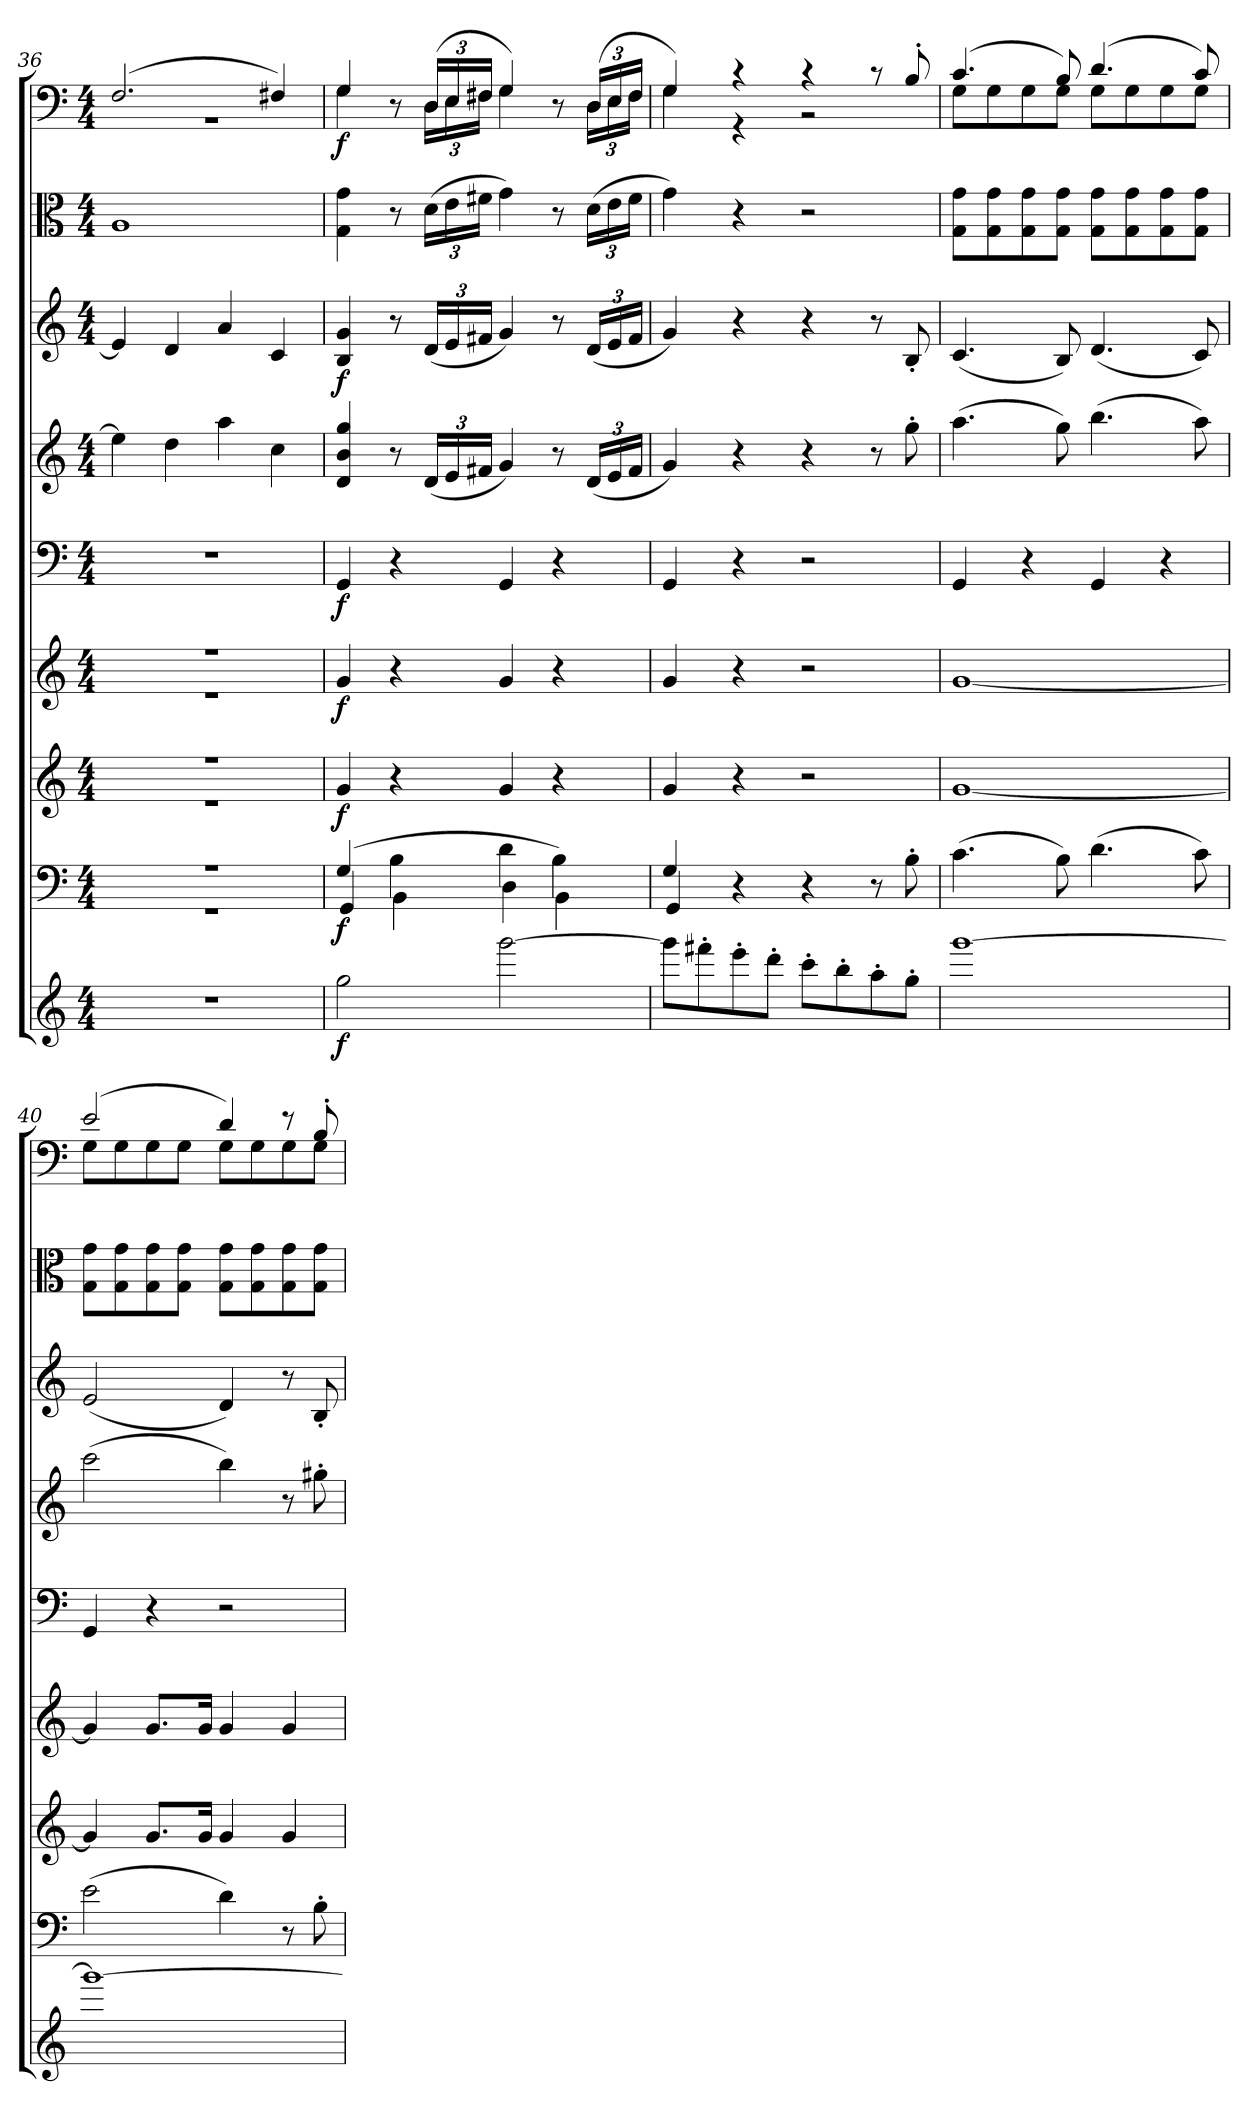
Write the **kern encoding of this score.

**kern	**dynam	**kern	**dynam	**kern	**dynam	**kern	**dynam	**kern	**dynam	**kern	**kern	**dynam	**kern	**kern	**dynam
*part9	*part9	*part8	*part8	*part7	*part7	*part6	*part6	*part5	*part5	*part4	*part3	*part3	*part2	*part1	*part1
*staff9	*staff9	*staff8	*staff8	*staff7	*staff7	*staff6	*staff6	*staff5	*staff5	*staff4	*staff3	*staff3	*staff2	*staff1	*staff1
*clefG2	*	*clefF4	*	*clefG2	*	*clefG2	*	*clefF4	*	*clefG2	*clefG2	*	*clefC3	*clefF4	*
*k[]	*	*k[]	*	*k[]	*	*k[]	*	*k[]	*	*k[]	*k[]	*	*k[]	*k[]	*
*C:	*	*C:	*	*C:	*	*C:	*	*C:	*	*C:	*C:	*	*C:	*C:	*
*M4/4	*	*M4/4	*	*M4/4	*	*M4/4	*	*M4/4	*	*M4/4	*M4/4	*	*M4/4	*M4/4	*
=36	=36	=36	=36	=36	=36	=36	=36	=36	=36	=36	=36	=36	=36	=36	=36
*	*	*^	*	*^	*	*^	*	*	*	*	*	*	*	*^	*
1r	.	1r	1r	.	1r	1r	.	1r	1r	.	1r	.	4ee\]	4e/]	.	1A/	(2.F/	1r	.
.	.	.	.	.	.	.	.	.	.	.	.	.	4dd\	4d/	.	.	.	.	.
.	.	.	.	.	.	.	.	.	.	.	.	.	4aa\	4a/	.	.	.	.	.
.	.	.	.	.	.	.	.	.	.	.	.	.	4cc\	4c/	.	.	4F#X/)	.	.
*	*	*	*	*	*v	*v	*	*	*	*	*	*	*	*	*	*	*	*	*
*	*	*	*	*	*	*	*v	*v	*	*	*	*	*	*	*	*	*	*
=37	=37	=37	=37	=37	=37	=37	=37	=37	=37	=37	=37	=37	=37	=37	=37	=37	=37
2gg\	f	(4G/	4GG/	f	4g/	f	4g/	f	4GG/	f	4d/ 4b/ 4gg/	4B/ 4g/	f	4G\ 4g\	4G/	4G\	f
.	.	4B\	4BB\	.	4r	.	4r	.	4r	.	8r	8r	.	8r	8r	8ryy	.
.	.	.	.	.	.	.	.	.	.	.	(24d/LL	(24d/LL	.	(24d\LL	(24D/LL	24D\LL	.
.	.	.	.	.	.	.	.	.	.	.	24e/	24e/	.	24e\	24E/	24E\	.
.	.	.	.	.	.	.	.	.	.	.	24f#X/JJ	24f#X/JJ	.	24f#X\JJ	24F#X/JJ	24F#X\JJ	.
[2ggg\	.	4d\	4D\	.	4g/	.	4g/	.	4GG/	.	4g/)	4g/)	.	4g\)	4G/)	4G\	.
.	.	4B\)	4BB\	.	4r	.	4r	.	4r	.	8r	8r	.	8r	8r	8ryy	.
.	.	.	.	.	.	.	.	.	.	.	(24d/LL	(24d/LL	.	(24d\LL	(24D/LL	24D\LL	.
.	.	.	.	.	.	.	.	.	.	.	24e/	24e/	.	24e\	24E/	24E\	.
.	.	.	.	.	.	.	.	.	.	.	24f#/JJ	24f#/JJ	.	24f#\JJ	24F#/JJ	24F#\JJ	.
=38	=38	=38	=38	=38	=38	=38	=38	=38	=38	=38	=38	=38	=38	=38	=38	=38	=38
8ggg\L]	.	4G/	4GG/	.	4g/	.	4g/	.	4GG/	.	4g/)	4g/)	.	4g\)	4G/)	4G\	.
8fff#X'\	.	.	.	.	.	.	.	.	.	.	.	.	.	.	.	.	.
8eee'\	.	4r	2.ryy	.	4r	.	4r	.	4r	.	4r	4r	.	4r	4r	4r	.
8ddd'\J	.	.	.	.	.	.	.	.	.	.	.	.	.	.	.	.	.
8ccc'\L	.	4r	.	.	2r	.	2r	.	2r	.	4r	4r	.	2r	4r	2r	.
8bb'\	.	.	.	.	.	.	.	.	.	.	.	.	.	.	.	.	.
8aa'\	.	8r	.	.	.	.	.	.	.	.	8r	8r	.	.	8r	.	.
8gg'\J	.	8B'\	.	.	.	.	.	.	.	.	8gg'\	8B'/	.	.	8B'/	.	.
*	*	*v	*v	*	*	*	*	*	*	*	*	*	*	*	*	*	*
=39	=39	=39	=39	=39	=39	=39	=39	=39	=39	=39	=39	=39	=39	=39	=39	=39
[1ggg\	.	(4.c\	.	[1g/	.	[1g/	.	4GG/	.	(4.aa\	(4.c/	.	8G\ 8g\L	(4.c/	8G\L	.
.	.	.	.	.	.	.	.	.	.	.	.	.	8G\ 8g\	.	8G\	.
.	.	.	.	.	.	.	.	4r	.	.	.	.	8G\ 8g\	.	8G\	.
.	.	8B\)	.	.	.	.	.	.	.	8gg\)	8B/)	.	8G\ 8g\J	8B/)	8G\J	.
.	.	(4.d\	.	.	.	.	.	4GG/	.	(4.bb\	(4.d/	.	8G\ 8g\L	(4.d/	8G\L	.
.	.	.	.	.	.	.	.	.	.	.	.	.	8G\ 8g\	.	8G\	.
.	.	.	.	.	.	.	.	4r	.	.	.	.	8G\ 8g\	.	8G\	.
.	.	8c\)	.	.	.	.	.	.	.	8aa\)	8c/)	.	8G\ 8g\J	8c/)	8G\J	.
=40	=40	=40	=40	=40	=40	=40	=40	=40	=40	=40	=40	=40	=40	=40	=40	=40
1ggg\_	.	(2e\	.	4g/]	.	4g/]	.	4GG/	.	(2ccc\	(2e/	.	8G\ 8g\L	(2e/	8G\L	.
.	.	.	.	.	.	.	.	.	.	.	.	.	8G\ 8g\	.	8G\	.
.	.	.	.	8.g/L	.	8.g/L	.	4r	.	.	.	.	8G\ 8g\	.	8G\	.
.	.	.	.	.	.	.	.	.	.	.	.	.	8G\ 8g\J	.	8G\J	.
.	.	.	.	16g/Jk	.	16g/Jk	.	.	.	.	.	.	.	.	.	.
.	.	4d\)	.	4g/	.	4g/	.	2r	.	4bb\)	4d/)	.	8G\ 8g\L	4d/)	8G\L	.
.	.	.	.	.	.	.	.	.	.	.	.	.	8G\ 8g\	.	8G\	.
.	.	8r	.	4g/	.	4g/	.	.	.	8r	8r	.	8G\ 8g\	8r	8G\	.
.	.	8B'\	.	.	.	.	.	.	.	8gg#X'\	8B'/	.	8G\ 8g\J	8B'/	8G\J	.
*	*	*	*	*	*	*	*	*	*	*	*	*	*	*v	*v	*
=	=	=	=	=	=	=	=	=	=	=	=	=	=	=	=
*-	*-	*-	*-	*-	*-	*-	*-	*-	*-	*-	*-	*-	*-	*-	*-
